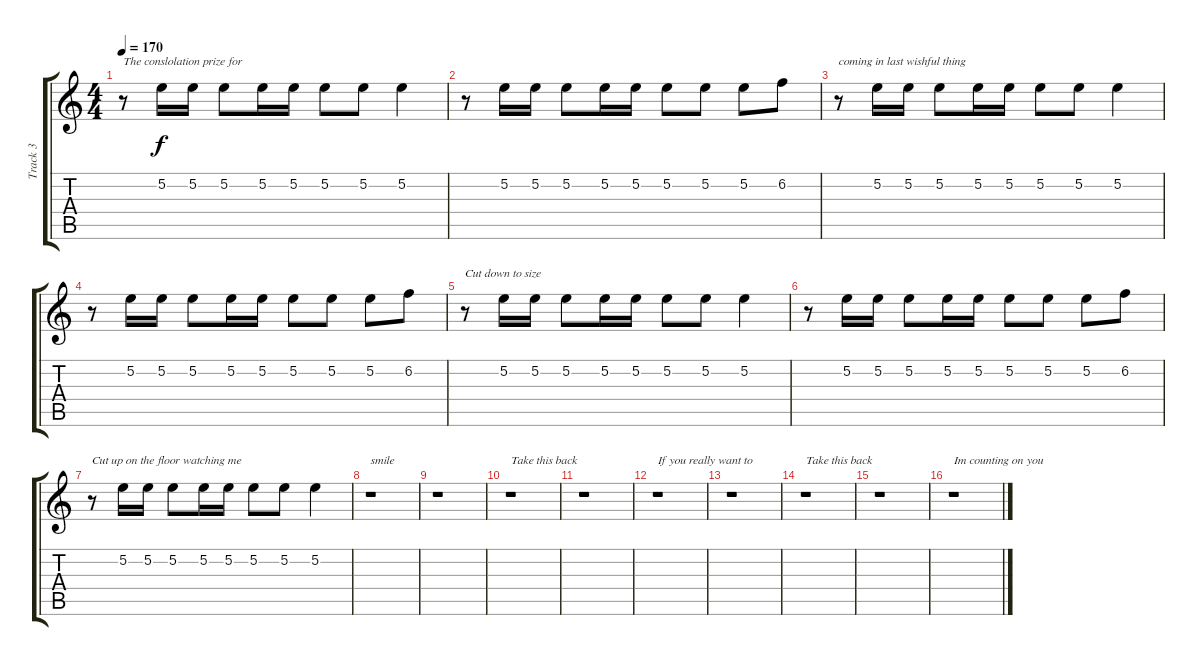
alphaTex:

\track ("Track 3" "Track 3") {instrument electricguitarjazz}
\staff {score tabs}
\tuning (E4 B3 G3 D3 A2 E2) {hide}
\ts (4 4)
\tempo 170
\clef g2
\ks c
r.8{txt "The conslolation prize for" dy f} 5.2.16 5.2.16 5.2.8 5.2.16 5.2.16 5.2.8 5.2.8 5.2.4 |
r.8 5.2.16 5.2.16 5.2.8 5.2.16 5.2.16 5.2.8 5.2.8 5.2.8 6.2.8 |
r.8{txt "coming in last wishful thing"} 5.2.16 5.2.16 5.2.8 5.2.16 5.2.16 5.2.8 5.2.8 5.2.4 |
r.8 5.2.16 5.2.16 5.2.8 5.2.16 5.2.16 5.2.8 5.2.8 5.2.8 6.2.8 |
r.8{txt "Cut down to size"} 5.2.16 5.2.16 5.2.8 5.2.16 5.2.16 5.2.8 5.2.8 5.2.4 |
r.8 5.2.16 5.2.16 5.2.8 5.2.16 5.2.16 5.2.8 5.2.8 5.2.8 6.2.8 |
r.8{txt "Cut up on the floor watching me"} 5.2.16 5.2.16 5.2.8 5.2.16 5.2.16 5.2.8 5.2.8 5.2.4 |
r.1{txt "smile"} |
r.1 |
r.1{txt "Take this back"} |
r.1 |
r.1{txt "If you really want to"} |
r.1 |
r.1{txt "Take this back"} |
r.1 |
r.1{txt "Im counting on you"}
